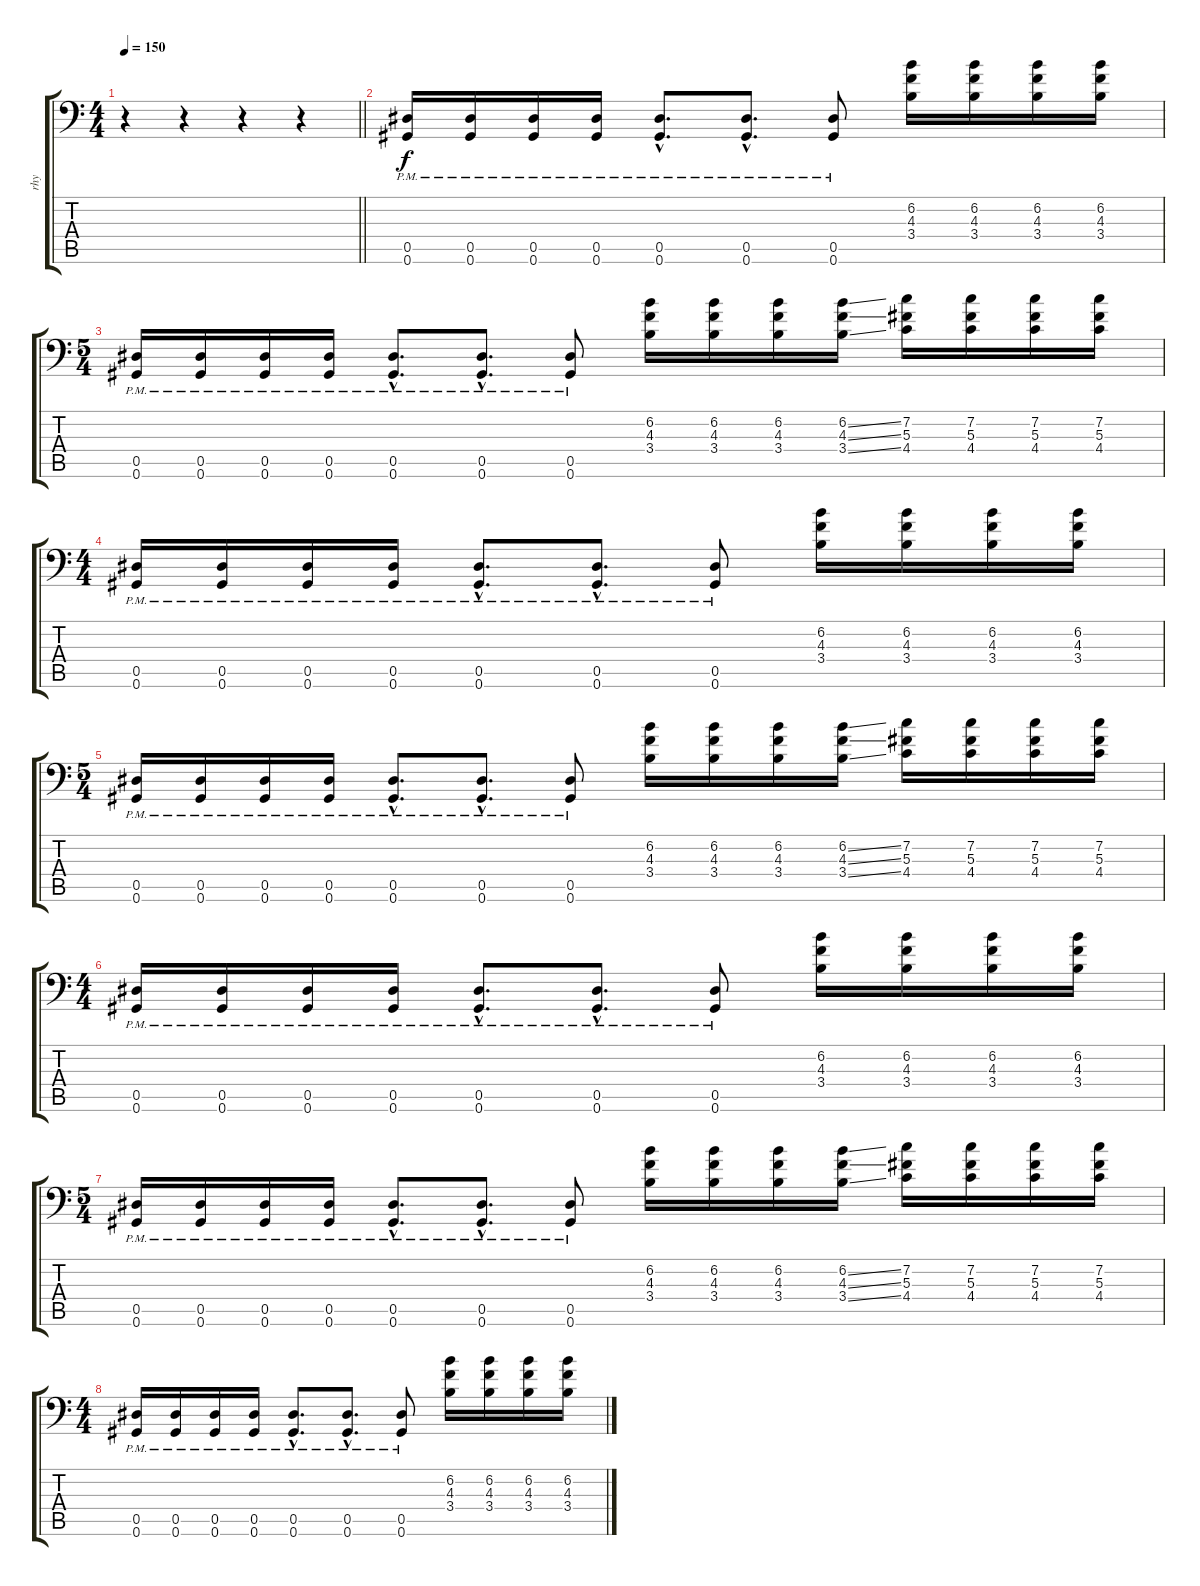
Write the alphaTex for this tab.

\track ("rhy" "rhy") {instrument distortionguitar}
\staff {score tabs}
\tuning (Bb3 F3 Db3 Ab2 Eb2 Ab1) {hide}
\ts (4 4)
\tempo 150
\clef f4
\barLineRight lightlight
\ks c
r.4{dy f instrument distortionguitar} r.4 r.4 r.4 |
\section ("" "")
(0.5{pm} 0.6{pm}).16 (0.5{pm} 0.6{pm}).16 (0.5{pm} 0.6{pm}).16 (0.5{pm} 0.6{pm}).16 (0.5{hac pm} 0.6{hac pm}).8{d} (0.5{hac pm} 0.6{hac pm}).8{d} (0.5{pm} 0.6{pm}).8 (6.2 4.3 3.4).16 (6.2 4.3 3.4).16 (6.2 4.3 3.4).16 (6.2 4.3 3.4).16 |
\ts (5 4)
(0.5{pm} 0.6{pm}).16 (0.5{pm} 0.6{pm}).16 (0.5{pm} 0.6{pm}).16 (0.5{pm} 0.6{pm}).16 (0.5{hac pm} 0.6{hac pm}).8{d} (0.5{hac pm} 0.6{hac pm}).8{d} (0.5{pm} 0.6{pm}).8 (6.2 4.3 3.4).16 (6.2 4.3 3.4).16 (6.2 4.3 3.4).16 (6.2{ss} 4.3{ss} 3.4{ss}).16 (7.2 5.3 4.4).16 (7.2 5.3 4.4).16 (7.2 5.3 4.4).16 (7.2 5.3 4.4).16 |
\ts (4 4)
(0.5{pm} 0.6{pm}).16 (0.5{pm} 0.6{pm}).16 (0.5{pm} 0.6{pm}).16 (0.5{pm} 0.6{pm}).16 (0.5{hac pm} 0.6{hac pm}).8{d} (0.5{hac pm} 0.6{hac pm}).8{d} (0.5{pm} 0.6{pm}).8 (6.2 4.3 3.4).16 (6.2 4.3 3.4).16 (6.2 4.3 3.4).16 (6.2 4.3 3.4).16 |
\ts (5 4)
(0.5{pm} 0.6{pm}).16 (0.5{pm} 0.6{pm}).16 (0.5{pm} 0.6{pm}).16 (0.5{pm} 0.6{pm}).16 (0.5{hac pm} 0.6{hac pm}).8{d} (0.5{hac pm} 0.6{hac pm}).8{d} (0.5{pm} 0.6{pm}).8 (6.2 4.3 3.4).16 (6.2 4.3 3.4).16 (6.2 4.3 3.4).16 (6.2{ss} 4.3{ss} 3.4{ss}).16 (7.2 5.3 4.4).16 (7.2 5.3 4.4).16 (7.2 5.3 4.4).16 (7.2 5.3 4.4).16 |
\ts (4 4)
(0.5{pm} 0.6{pm}).16 (0.5{pm} 0.6{pm}).16 (0.5{pm} 0.6{pm}).16 (0.5{pm} 0.6{pm}).16 (0.5{hac pm} 0.6{hac pm}).8{d} (0.5{hac pm} 0.6{hac pm}).8{d} (0.5{pm} 0.6{pm}).8 (6.2 4.3 3.4).16 (6.2 4.3 3.4).16 (6.2 4.3 3.4).16 (6.2 4.3 3.4).16 |
\ts (5 4)
(0.5{pm} 0.6{pm}).16 (0.5{pm} 0.6{pm}).16 (0.5{pm} 0.6{pm}).16 (0.5{pm} 0.6{pm}).16 (0.5{hac pm} 0.6{hac pm}).8{d} (0.5{hac pm} 0.6{hac pm}).8{d} (0.5{pm} 0.6{pm}).8 (6.2 4.3 3.4).16 (6.2 4.3 3.4).16 (6.2 4.3 3.4).16 (6.2{ss} 4.3{ss} 3.4{ss}).16 (7.2 5.3 4.4).16 (7.2 5.3 4.4).16 (7.2 5.3 4.4).16 (7.2 5.3 4.4).16 |
\ts (4 4)
(0.5{pm} 0.6{pm}).16 (0.5{pm} 0.6{pm}).16 (0.5{pm} 0.6{pm}).16 (0.5{pm} 0.6{pm}).16 (0.5{hac pm} 0.6{hac pm}).8{d} (0.5{hac pm} 0.6{hac pm}).8{d} (0.5{pm} 0.6{pm}).8 (6.2 4.3 3.4).16 (6.2 4.3 3.4).16 (6.2 4.3 3.4).16 (6.2 4.3 3.4).16
